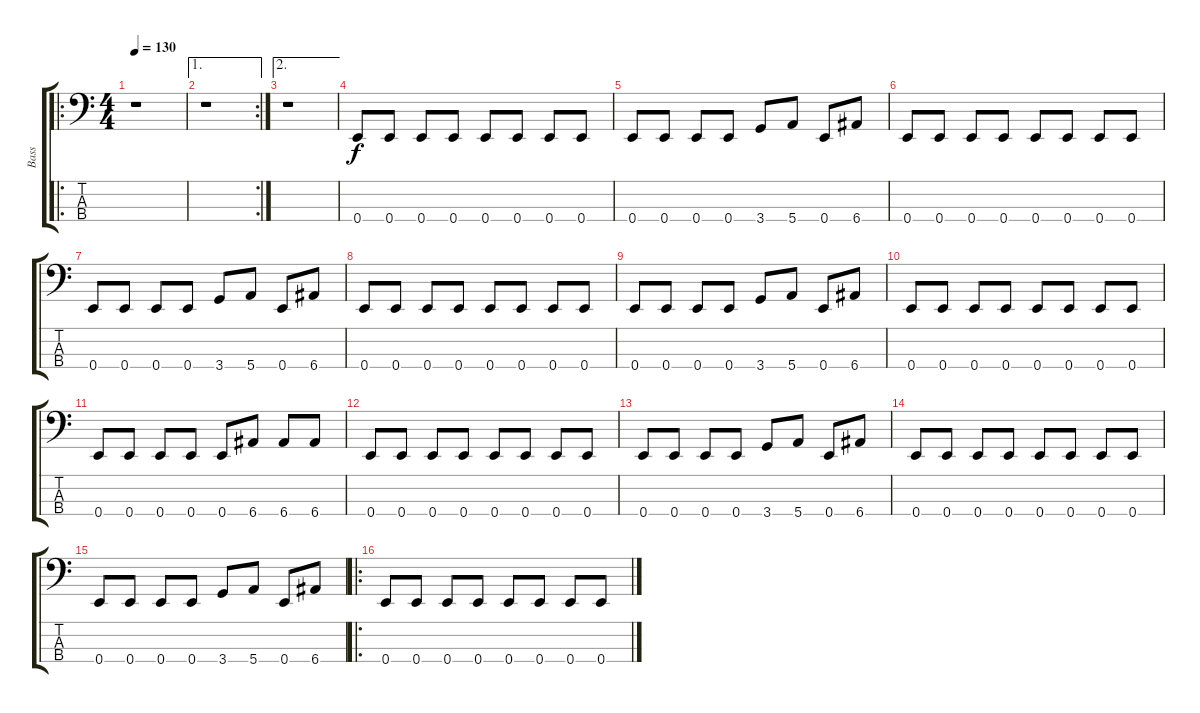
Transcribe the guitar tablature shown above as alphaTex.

\track ("Bass" "Bass") {instrument electricbassfinger}
\staff {score tabs}
\tuning (G2 D2 A1 E1) {hide}
\ro
\ts (4 4)
\tempo 130
\clef f4
\ks c
r.1{dy f instrument electricbassfinger} |
\ae 1
\rc 2
r.1 |
\ae 2
r.1 |
0.4.8 0.4.8 0.4.8 0.4.8 0.4.8 0.4.8 0.4.8 0.4.8 |
0.4.8 0.4.8 0.4.8 0.4.8 3.4.8 5.4.8 0.4.8 6.4.8 |
0.4.8 0.4.8 0.4.8 0.4.8 0.4.8 0.4.8 0.4.8 0.4.8 |
0.4.8 0.4.8 0.4.8 0.4.8 3.4.8 5.4.8 0.4.8 6.4.8 |
0.4.8 0.4.8 0.4.8 0.4.8 0.4.8 0.4.8 0.4.8 0.4.8 |
0.4.8 0.4.8 0.4.8 0.4.8 3.4.8 5.4.8 0.4.8 6.4.8 |
0.4.8 0.4.8 0.4.8 0.4.8 0.4.8 0.4.8 0.4.8 0.4.8 |
0.4.8 0.4.8 0.4.8 0.4.8 0.4.8 6.4.8 6.4.8 6.4.8 |
0.4.8 0.4.8 0.4.8 0.4.8 0.4.8 0.4.8 0.4.8 0.4.8 |
0.4.8 0.4.8 0.4.8 0.4.8 3.4.8 5.4.8 0.4.8 6.4.8 |
0.4.8 0.4.8 0.4.8 0.4.8 0.4.8 0.4.8 0.4.8 0.4.8 |
0.4.8 0.4.8 0.4.8 0.4.8 3.4.8 5.4.8 0.4.8 6.4.8 |
\ro
0.4.8 0.4.8 0.4.8 0.4.8 0.4.8 0.4.8 0.4.8 0.4.8
